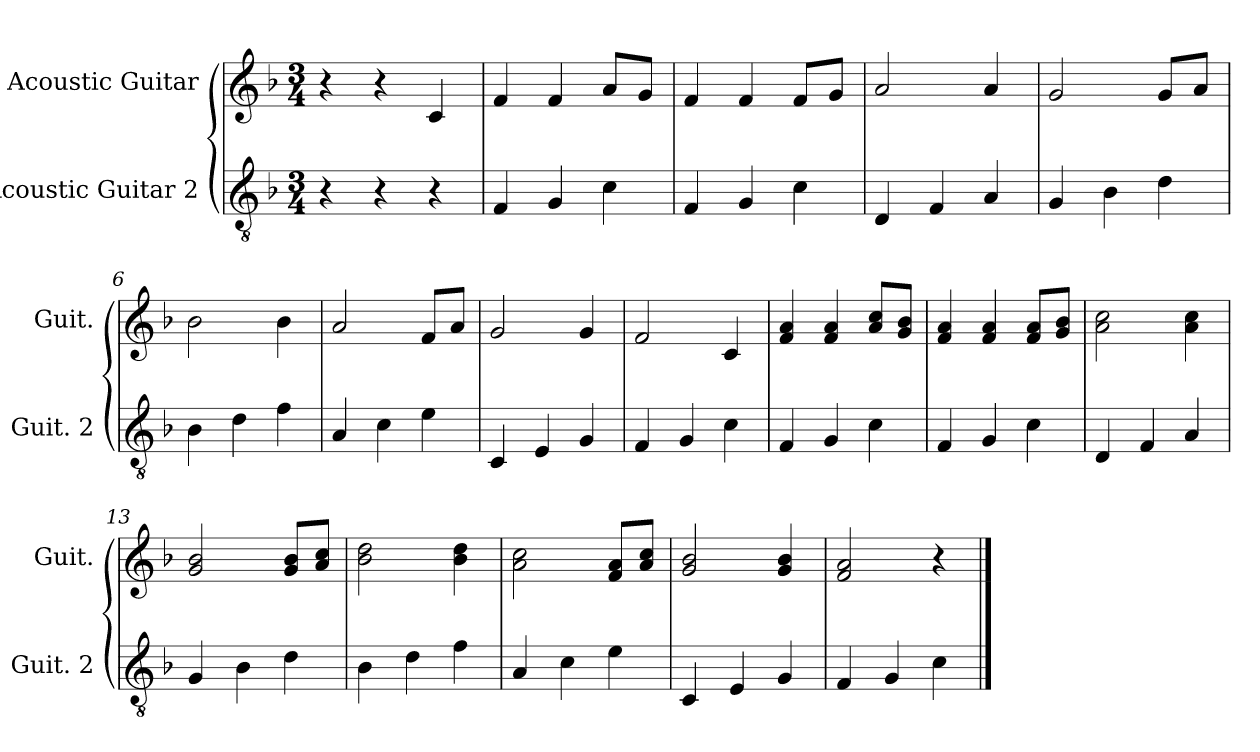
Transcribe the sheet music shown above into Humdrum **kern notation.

**kern	**kern
*part2	*part1
*staff2	*staff1
*I"Acoustic Guitar 2	*I"Acoustic Guitar
*I'Guit. 2	*I'Guit.
*stria5	*
*clefGv2	*clefG2
*k[b-]	*k[b-]
*M3/4	*M3/4
=1	=1
4r	4r
4r	4r
*	*MM100
4r	4c/
=2	=2
4F/	4f/
4G/	4f/
4c\	8a/L
.	8g/J
=3	=3
4F/	4f/
4G/	4f/
4c\	8f/L
.	8g/J
=4	=4
4D/	2a/
4F/	.
4A/	4a/
=5	=5
4G/	2g/
4B-\	.
4d\	8g/L
.	8a/J
=6	=6
4B-\	2b-\
4d\	.
4f\	4b-\
=7	=7
4A/	2a/
4c\	.
4e\	8f/L
.	8a/J
=8	=8
4C/	2g/
4E/	.
4G/	4g/
=9	=9
4F/	2f/
4G/	.
4c\	4c/
=10	=10
4F/	4f/ 4a/
4G/	4f/ 4a/
4c\	8a/ 8cc/L
.	8g/ 8b-/J
=11	=11
4F/	4f/ 4a/
4G/	4f/ 4a/
4c\	8f/ 8a/L
.	8g/ 8b-/J
=12	=12
4D/	2a\ 2cc\
4F/	.
4A/	4a\ 4cc\
=13	=13
4G/	2g/ 2b-/
4B-\	.
4d\	8g/ 8b-/L
.	8a/ 8cc/J
=14	=14
4B-\	2b-\ 2dd\
4d\	.
4f\	4b-\ 4dd\
=15	=15
4A/	2a\ 2cc\
4c\	.
4e\	8f/ 8a/L
.	8a/ 8cc/J
=16	=16
4C/	2g/ 2b-/
4E/	.
4G/	4g/ 4b-/
=17	=17
4F/	2f/ 2a/
4G/	.
4c\	4r
==	==
*-	*-
